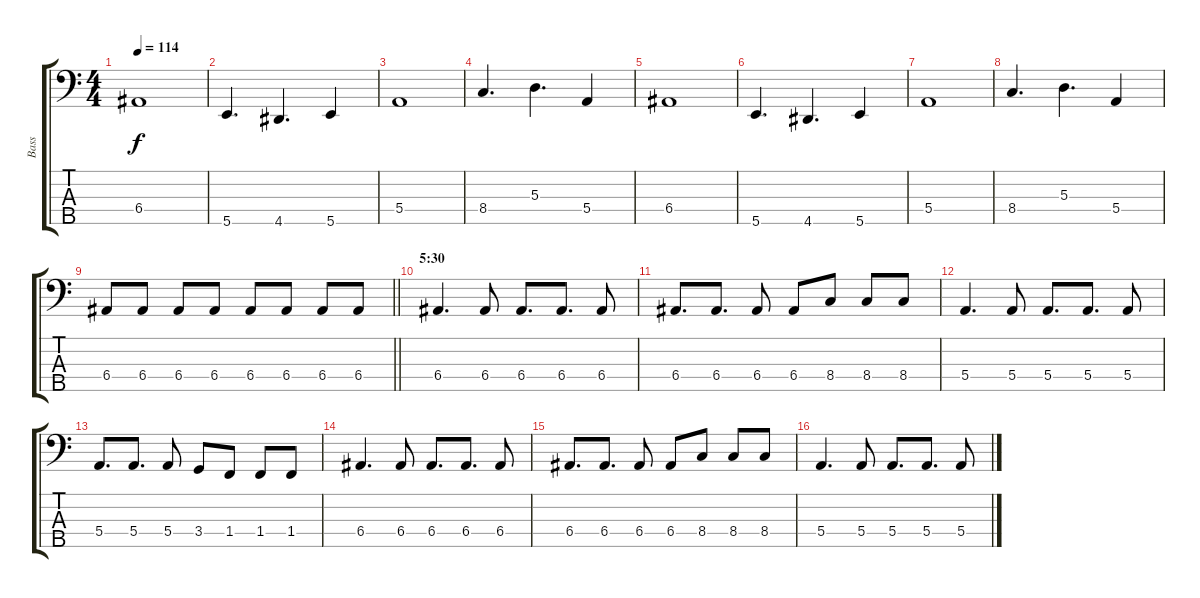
\track ("Bass" "Bass") {instrument electricbassfinger}
\staff {score tabs}
\tuning (G2 D2 A1 E1 B0) {hide}
\ts (4 4)
\tempo 114
\clef f4
\ks c
6.4.1{dy f} |
5.5.4{d} 4.5.4{d} 5.5.4 |
5.4.1 |
8.4.4{d} 5.3.4{d} 5.4.4 |
6.4.1 |
5.5.4{d} 4.5.4{d} 5.5.4 |
5.4.1 |
8.4.4{d} 5.3.4{d} 5.4.4 |
\barLineRight lightlight
6.4.8 6.4.8 6.4.8 6.4.8 6.4.8 6.4.8 6.4.8 6.4.8 |
\section ("" "5:30")
6.4.4{d} 6.4.8 6.4.8{d} 6.4.8{d} 6.4.8 |
6.4.8{d} 6.4.8{d} 6.4.8 6.4.8 8.4.8 8.4.8 8.4.8 |
5.4.4{d} 5.4.8 5.4.8{d} 5.4.8{d} 5.4.8 |
5.4.8{d} 5.4.8{d} 5.4.8 3.4.8 1.4.8 1.4.8 1.4.8 |
6.4.4{d} 6.4.8 6.4.8{d} 6.4.8{d} 6.4.8 |
6.4.8{d} 6.4.8{d} 6.4.8 6.4.8 8.4.8 8.4.8 8.4.8 |
5.4.4{d} 5.4.8 5.4.8{d} 5.4.8{d} 5.4.8
